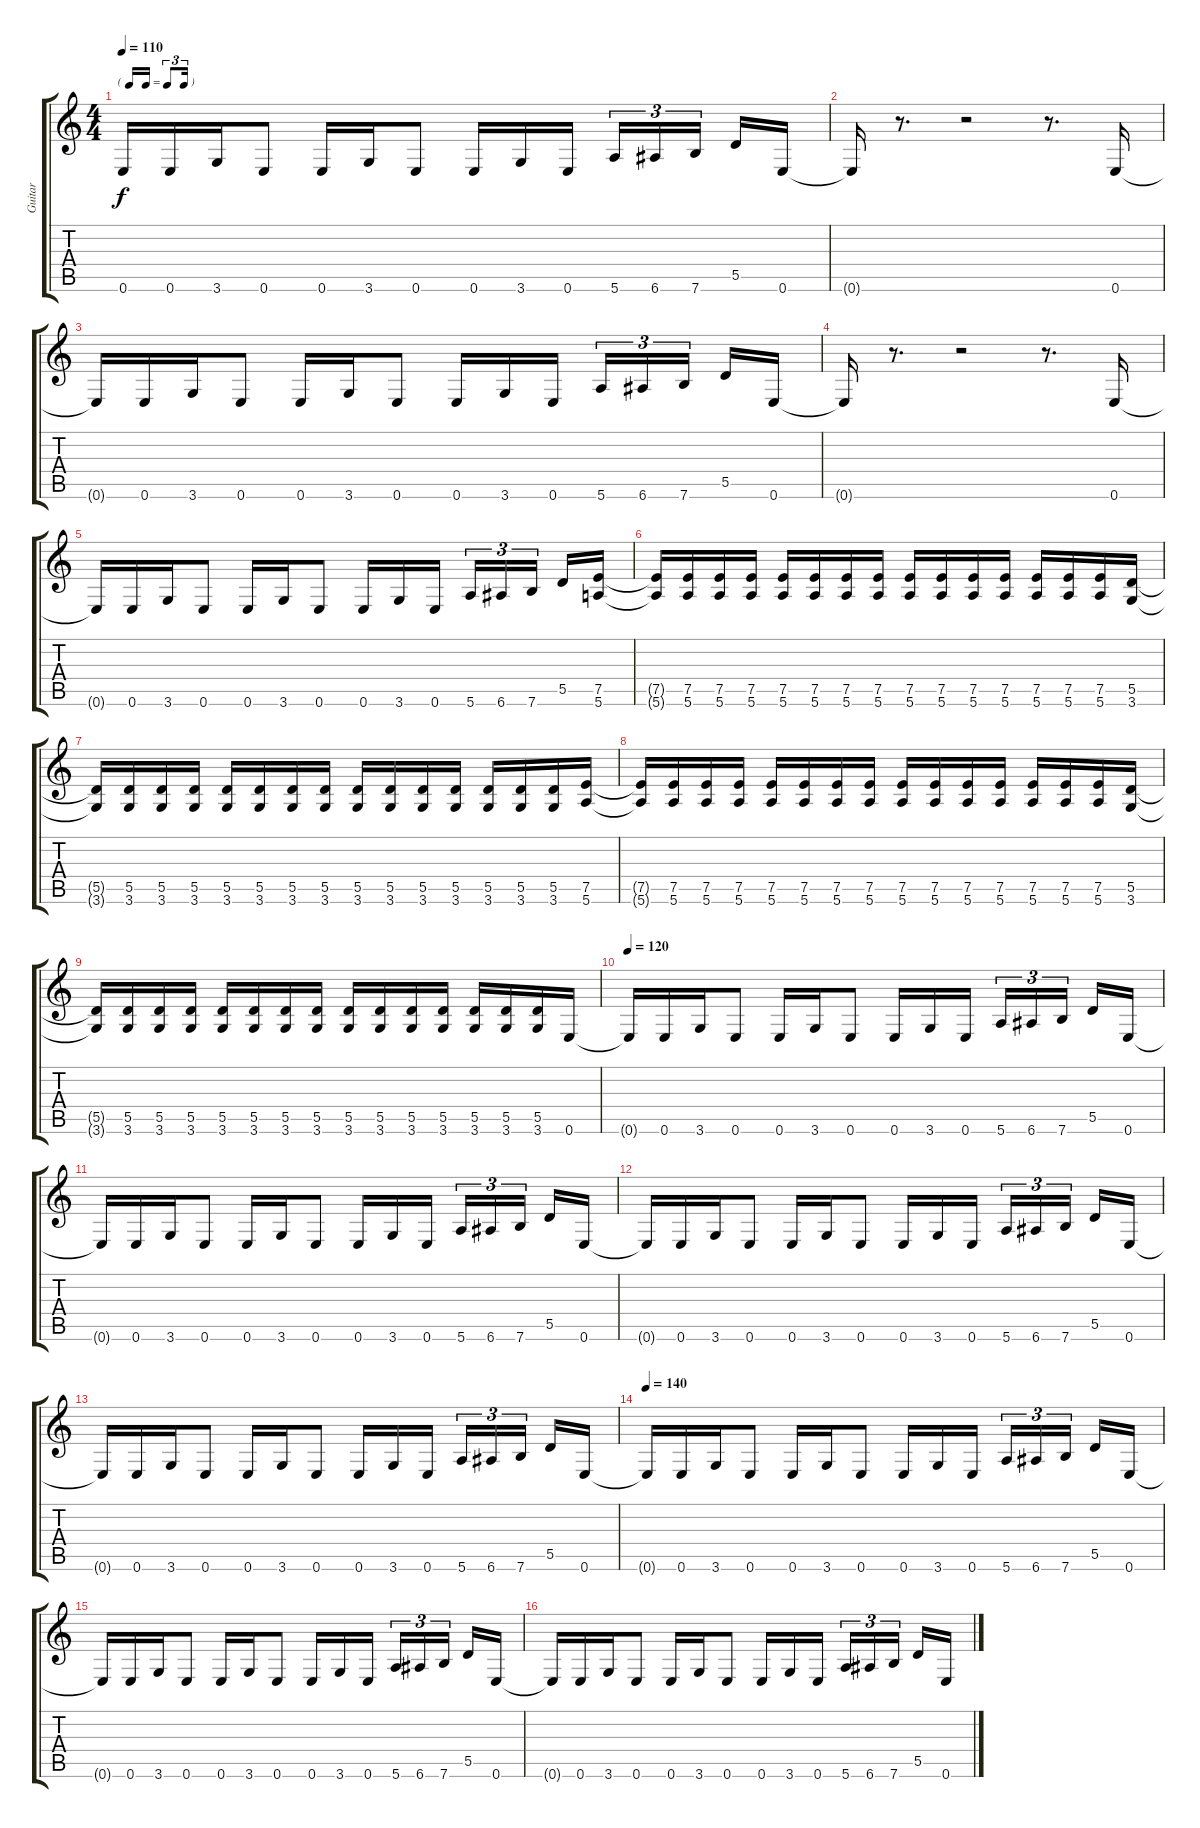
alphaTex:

\track ("Guitar" "Guitar") {instrument distortionguitar}
\staff {score tabs}
\tuning (E4 B3 G3 D3 A2 E2) {hide}
\ts (4 4)
\tf triplet16th
\tempo 110
\clef g2
\ks c
0.6{t}.16{dy f} 0.6.16 3.6.16 0.6.8 0.6.16 3.6.16 0.6.8 0.6.16 3.6.16 0.6.16 5.6.16{tu (3 2)} 6.6.16{tu (3 2)} 7.6.16{tu (3 2) beam splitsecondary} 5.5.16 0.6.16 |
0.6{t}.16 r.8{d} r.2 r.8{d} 0.6.16 |
0.6{t}.16 0.6.16 3.6.16 0.6.8 0.6.16 3.6.16 0.6.8 0.6.16 3.6.16 0.6.16 5.6.16{tu (3 2)} 6.6.16{tu (3 2)} 7.6.16{tu (3 2) beam splitsecondary} 5.5.16 0.6.16 |
0.6{t}.16 r.8{d} r.2 r.8{d} 0.6.16 |
0.6{t}.16 0.6.16 3.6.16 0.6.8 0.6.16 3.6.16 0.6.8 0.6.16 3.6.16 0.6.16 5.6.16{tu (3 2)} 6.6.16{tu (3 2)} 7.6.16{tu (3 2) beam splitsecondary} 5.5.16 (7.5 5.6).16 |
(7.5{t} 5.6{t}).16 (7.5 5.6).16 (7.5 5.6).16 (7.5 5.6).16 (7.5 5.6).16 (7.5 5.6).16 (7.5 5.6).16 (7.5 5.6).16 (7.5 5.6).16 (7.5 5.6).16 (7.5 5.6).16 (7.5 5.6).16 (7.5 5.6).16 (7.5 5.6).16 (7.5 5.6).16 (5.5 3.6).16 |
(5.5{t} 3.6{t}).16 (5.5 3.6).16 (5.5 3.6).16 (5.5 3.6).16 (5.5 3.6).16 (5.5 3.6).16 (5.5 3.6).16 (5.5 3.6).16 (5.5 3.6).16 (5.5 3.6).16 (5.5 3.6).16 (5.5 3.6).16 (5.5 3.6).16 (5.5 3.6).16 (5.5 3.6).16 (7.5 5.6).16 |
(7.5{t} 5.6{t}).16 (7.5 5.6).16 (7.5 5.6).16 (7.5 5.6).16 (7.5 5.6).16 (7.5 5.6).16 (7.5 5.6).16 (7.5 5.6).16 (7.5 5.6).16 (7.5 5.6).16 (7.5 5.6).16 (7.5 5.6).16 (7.5 5.6).16 (7.5 5.6).16 (7.5 5.6).16 (5.5 3.6).16 |
(5.5{t} 3.6{t}).16 (5.5 3.6).16 (5.5 3.6).16 (5.5 3.6).16 (5.5 3.6).16 (5.5 3.6).16 (5.5 3.6).16 (5.5 3.6).16 (5.5 3.6).16 (5.5 3.6).16 (5.5 3.6).16 (5.5 3.6).16 (5.5 3.6).16 (5.5 3.6).16 (5.5 3.6).16 0.6.16 |
\tempo 120
0.6{t}.16 0.6.16 3.6.16 0.6.8 0.6.16 3.6.16 0.6.8 0.6.16 3.6.16 0.6.16 5.6.16{tu (3 2)} 6.6.16{tu (3 2)} 7.6.16{tu (3 2) beam splitsecondary} 5.5.16 0.6.16 |
0.6{t}.16 0.6.16 3.6.16 0.6.8 0.6.16 3.6.16 0.6.8 0.6.16 3.6.16 0.6.16 5.6.16{tu (3 2)} 6.6.16{tu (3 2)} 7.6.16{tu (3 2) beam splitsecondary} 5.5.16 0.6.16 |
0.6{t}.16 0.6.16 3.6.16 0.6.8 0.6.16 3.6.16 0.6.8 0.6.16 3.6.16 0.6.16 5.6.16{tu (3 2)} 6.6.16{tu (3 2)} 7.6.16{tu (3 2) beam splitsecondary} 5.5.16 0.6.16 |
0.6{t}.16 0.6.16 3.6.16 0.6.8 0.6.16 3.6.16 0.6.8 0.6.16 3.6.16 0.6.16 5.6.16{tu (3 2)} 6.6.16{tu (3 2)} 7.6.16{tu (3 2) beam splitsecondary} 5.5.16 0.6.16 |
\tempo 140
0.6{t}.16 0.6.16 3.6.16 0.6.8 0.6.16 3.6.16 0.6.8 0.6.16 3.6.16 0.6.16 5.6.16{tu (3 2)} 6.6.16{tu (3 2)} 7.6.16{tu (3 2) beam splitsecondary} 5.5.16 0.6.16 |
0.6{t}.16 0.6.16 3.6.16 0.6.8 0.6.16 3.6.16 0.6.8 0.6.16 3.6.16 0.6.16 5.6.16{tu (3 2)} 6.6.16{tu (3 2)} 7.6.16{tu (3 2) beam splitsecondary} 5.5.16 0.6.16 |
0.6{t}.16 0.6.16 3.6.16 0.6.8 0.6.16 3.6.16 0.6.8 0.6.16 3.6.16 0.6.16 5.6.16{tu (3 2)} 6.6.16{tu (3 2)} 7.6.16{tu (3 2) beam splitsecondary} 5.5.16 0.6.16
